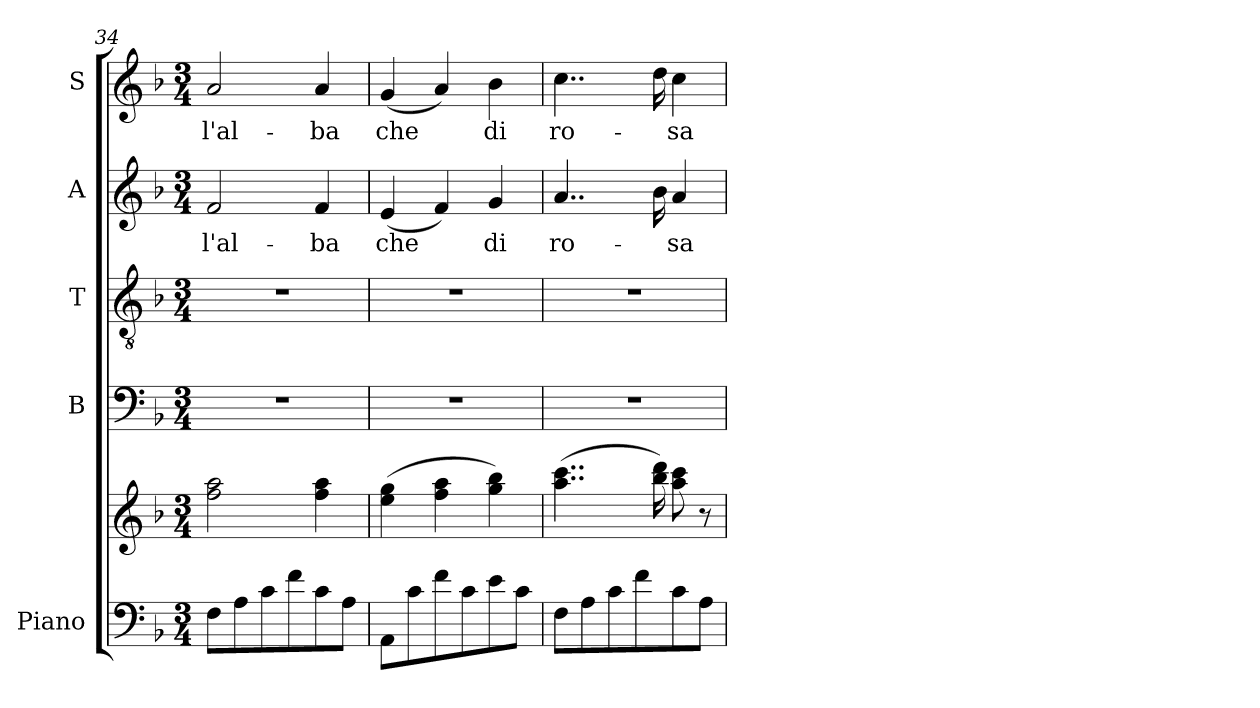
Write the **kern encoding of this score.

**kern	**kern	**kern	**kern	**kern	**text	**kern	**text
*part5	*part5	*part4	*part3	*part2	*part2	*part1	*part1
*staff6	*staff5	*staff4	*staff3	*staff2	*staff2	*staff1	*staff1
*I"Piano	*	*I"B	*I"T	*I"A	*	*I"S	*
*I'Pno	*	*I'B	*I'T	*I'A	*	*I'S	*
*clefF4	*clefG2	*clefF4	*clefGv2	*clefG2	*	*clefG2	*
*k[b-]	*k[b-]	*k[b-]	*k[b-]	*k[b-]	*	*k[b-]	*
*M3/4	*M3/4	*M3/4	*M3/4	*M3/4	*	*M3/4	*
=34	=34	=34	=34	=34	=34	=34	=34
8F\L	2ff\ 2aa\	2.r	2.r	2f/	l'al-	2a/	l'al-
8A\	.	.	.	.	.	.	.
8c\	.	.	.	.	.	.	.
8f\	.	.	.	.	.	.	.
8c\	4ff\ 4aa\	.	.	4f/	-ba	4a/	-ba
8A\J	.	.	.	.	.	.	.
=35	=35	=35	=35	=35	=35	=35	=35
8AA\L	(4ee\ 4gg\	2.r	2.r	(>4e/	che	(>4g/	che
8c\	.	.	.	.	.	.	.
8f\	4ff\ 4aa\	.	.	4f/)	.	4a/)	.
8c\	.	.	.	.	.	.	.
8e\	4gg\ 4bb-\)	.	.	4g/	di	4b-\	di
8c\J	.	.	.	.	.	.	.
=36	=36	=36	=36	=36	=36	=36	=36
8F\L	(4..aa\ 4..ccc\	2.r	2.r	4..a/	ro-	4..cc\	ro-
8A\	.	.	.	.	.	.	.
8c\	.	.	.	.	.	.	.
8f\	.	.	.	.	.	.	.
.	16bb-\ 16ddd\)	.	.	16b-\	.	16dd\	.
8c\	8aa\ 8ccc\	.	.	4a/	-sa	4cc\	-sa
8A\J	8r	.	.	.	.	.	.
=	=	=	=	=	=	=	=
*-	*-	*-	*-	*-	*-	*-	*-
